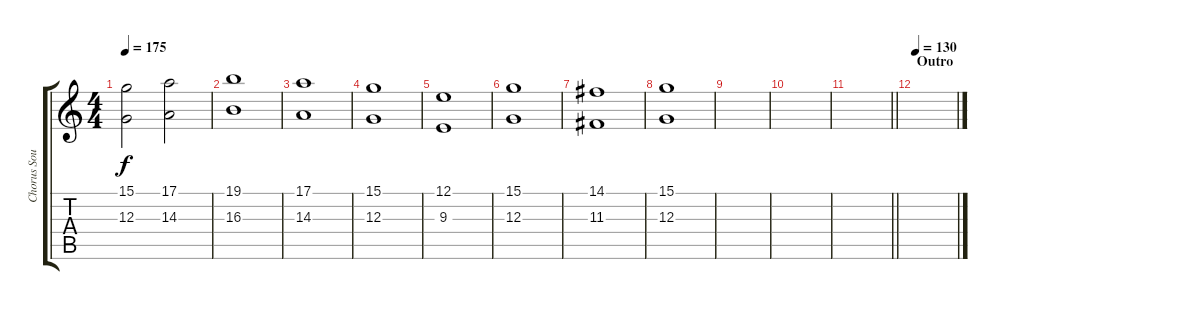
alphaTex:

\track ("Chorus Sound" "Chorus Sou") {instrument lead2sawtooth}
\staff {score tabs}
\tuning (E4 B3 G3 D3 A2 E2) {hide}
\ts (4 4)
\tempo 175
\clef g2
\ks c
(15.1 12.3).2{dy f} (17.1 14.3).2 |
(19.1 16.3).1 |
(17.1 14.3).1 |
(15.1 12.3).1 |
(12.1 9.3).1 |
(15.1 12.3).1 |
(14.1 11.3).1 |
(15.1 12.3).1 |
|
|
\barLineRight lightlight
|
\section ("" "Outro")
\tempo 140
\tempo 130
